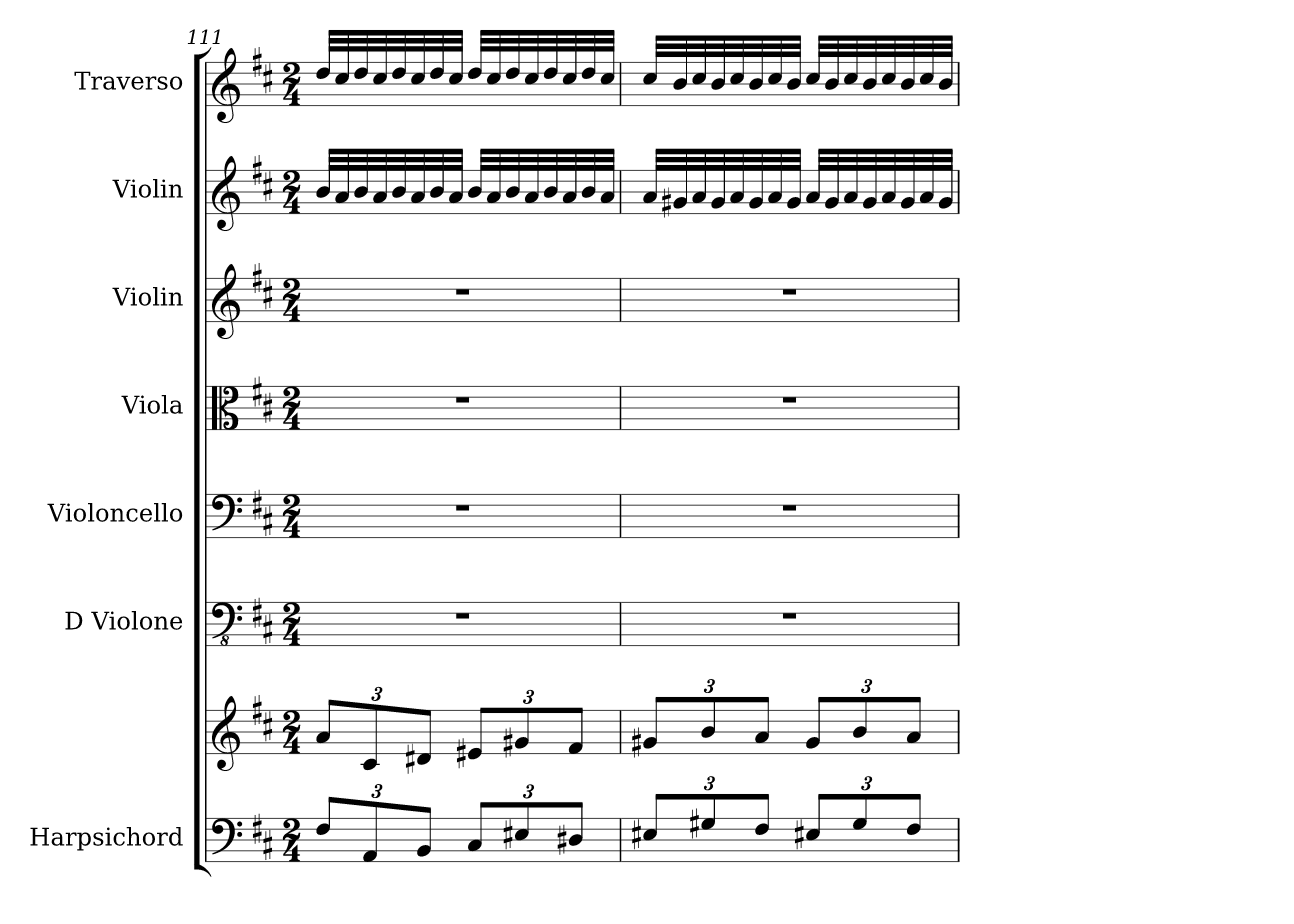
**kern	**kern	**kern	**kern	**kern	**kern	**kern	**kern
*part7	*part7	*part6	*part5	*part4	*part3	*part2	*part1
*staff8	*staff7	*staff6	*staff5	*staff4	*staff3	*staff2	*staff1
*I"Harpsichord	*	*I"D Violone	*I"Violoncello	*I"Viola	*I"Violin	*I"Violin	*I"Traverso
*I'Hch.	*	*I'D Vne.	*I'Vc.	*I'Vla.	*I'Vln.	*I'Vln.	*I'Trv.
*clefF4	*clefG2	*clefFv4	*clefF4	*clefC3	*clefG2	*clefG2	*clefG2
*	*	*ITrd7c12	*	*	*	*	*
*k[f#c#]	*k[f#c#]	*k[f#c#]	*k[f#c#]	*k[f#c#]	*k[f#c#]	*k[f#c#]	*k[f#c#]
*M2/4	*M2/4	*M2/4	*M2/4	*M2/4	*M2/4	*M2/4	*M2/4
*Xbrackettup	*Xbrackettup	*	*	*	*	*	*
=111	=111	=111	=111	=111	=111	=111	=111
12F#/L	12a/L	2r	2r	2r	2r	32b/LLL	32dd/LLL
.	.	.	.	.	.	32a/	32cc#/
.	.	.	.	.	.	32b/	32dd/
12AA/	12c#/	.	.	.	.	.	.
.	.	.	.	.	.	32a/	32cc#/
.	.	.	.	.	.	32b/	32dd/
.	.	.	.	.	.	32a/	32cc#/
12BB/J	12d#X/J	.	.	.	.	.	.
.	.	.	.	.	.	32b/	32dd/
.	.	.	.	.	.	32a/JJJ	32cc#/JJJ
12C#/L	12e#X/L	.	.	.	.	32b/LLL	32dd/LLL
.	.	.	.	.	.	32a/	32cc#/
.	.	.	.	.	.	32b/	32dd/
12E#X/	12g#X/	.	.	.	.	.	.
.	.	.	.	.	.	32a/	32cc#/
.	.	.	.	.	.	32b/	32dd/
.	.	.	.	.	.	32a/	32cc#/
12D#X/J	12f#/J	.	.	.	.	.	.
.	.	.	.	.	.	32b/	32dd/
.	.	.	.	.	.	32a/JJJ	32cc#/JJJ
!!LO:PB:g=z
=112	=112	=112	=112	=112	=112	=112	=112
12E#X/L	12g#X/L	2r	2r	2r	2r	32a/LLL	32cc#/LLL
.	.	.	.	.	.	32g#X/	32b/
.	.	.	.	.	.	32a/	32cc#/
12G#X/	12b/	.	.	.	.	.	.
.	.	.	.	.	.	32g#/	32b/
.	.	.	.	.	.	32a/	32cc#/
.	.	.	.	.	.	32g#/	32b/
12F#/J	12a/J	.	.	.	.	.	.
.	.	.	.	.	.	32a/	32cc#/
.	.	.	.	.	.	32g#/JJJ	32b/JJJ
12E#X/L	12g#/L	.	.	.	.	32a/LLL	32cc#/LLL
.	.	.	.	.	.	32g#/	32b/
.	.	.	.	.	.	32a/	32cc#/
12G#/	12b/	.	.	.	.	.	.
.	.	.	.	.	.	32g#/	32b/
.	.	.	.	.	.	32a/	32cc#/
.	.	.	.	.	.	32g#/	32b/
12F#/J	12a/J	.	.	.	.	.	.
.	.	.	.	.	.	32a/	32cc#/
.	.	.	.	.	.	32g#/JJJ	32b/JJJ
=	=	=	=	=	=	=	=
*-	*-	*-	*-	*-	*-	*-	*-
